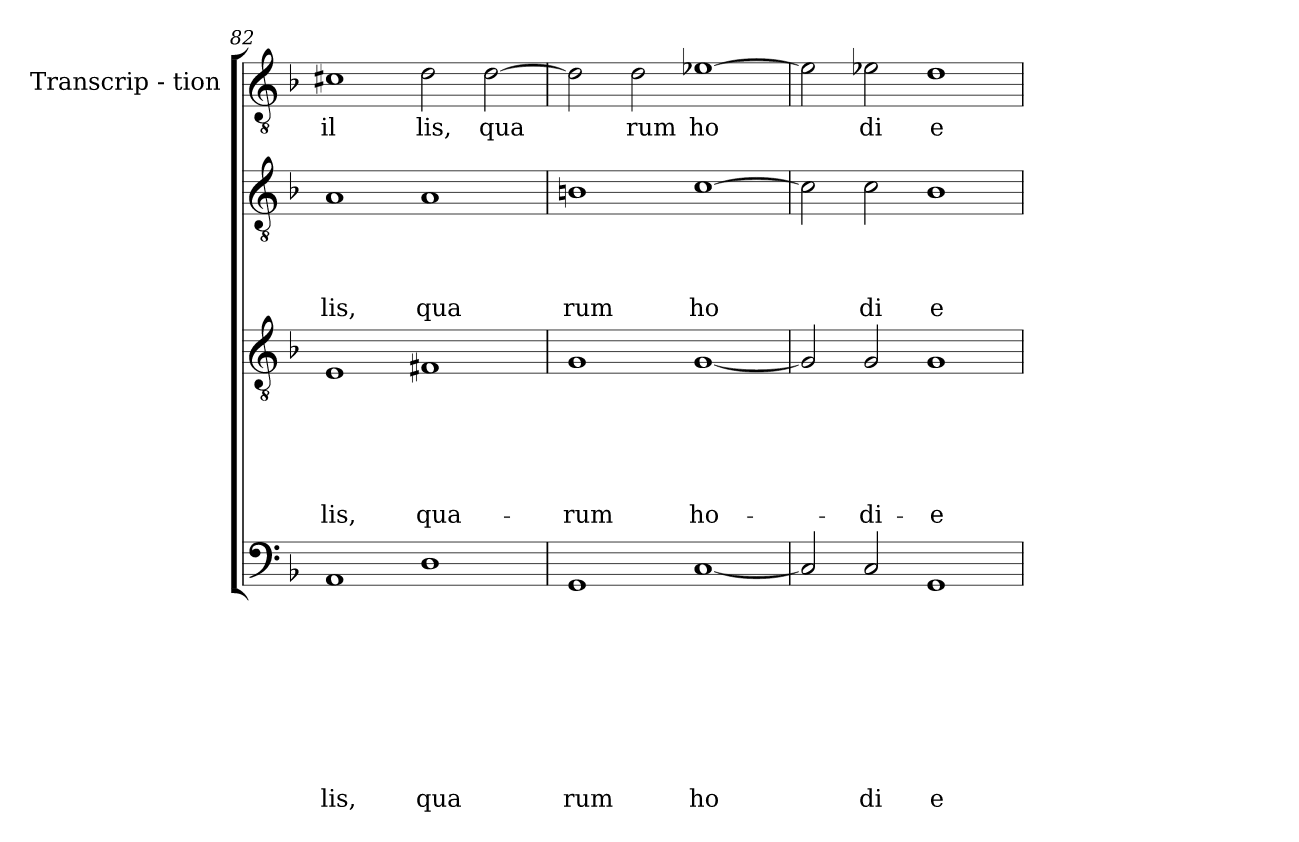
**kern	**text	**text	**text	**text	**text	**text	**text	**text	**text	**kern	**text	**text	**text	**text	**text	**text	**kern	**text	**text	**text	**text	**kern	**text
*part4	*part4	*part4	*part4	*part4	*part4	*part4	*part4	*part4	*part4	*part3	*part3	*part3	*part3	*part3	*part3	*part3	*part2	*part2	*part2	*part2	*part2	*part1	*part1
*staff4	*staff4	*staff4	*staff4	*staff4	*staff4	*staff4	*staff4	*staff4	*staff4	*staff3	*staff3	*staff3	*staff3	*staff3	*staff3	*staff3	*staff2	*staff2	*staff2	*staff2	*staff2	*staff1	*staff1
*	*	*	*	*	*	*	*	*	*	*	*	*	*	*	*	*	*	*	*	*	*	*I"Transcrip - tion	*
*	*	*	*	*	*	*	*	*	*	*	*	*	*	*	*	*	*	*	*	*	*	*I'Transcrip - tion	*
*clefF4	*	*	*	*	*	*	*	*	*	*clefGv2	*	*	*	*	*	*	*clefGv2	*	*	*	*	*clefGv2	*
*k[b-]	*	*	*	*	*	*	*	*	*	*k[b-]	*	*	*	*	*	*	*k[b-]	*	*	*	*	*k[b-]	*
*F:	*	*	*	*	*	*	*	*	*	*F:	*	*	*	*	*	*	*F:	*	*	*	*	*F:	*
=82	=82	=82	=82	=82	=82	=82	=82	=82	=82	=82	=82	=82	=82	=82	=82	=82	=82	=82	=82	=82	=82	=82	=82
!	!	!	!	!	!	!	!	!	!LO:LY:b	!	!	!	!	!	!	!LO:LY:b	!	!	!	!	!LO:LY:b	!	!LO:LY:b
1AA	.	.	.	.	.	.	.	.	lis,	1E	.	.	.	.	.	-lis,	1A	.	.	.	lis,	1c#X	il
!	!	!	!	!	!	!	!	!	!LO:LY:b	!	!	!	!	!	!	!LO:LY:b	!	!	!	!	!LO:LY:b	!	!LO:LY:b
1D	.	.	.	.	.	.	.	.	qua	1F#X	.	.	.	.	.	qua-	1A	.	.	.	qua	2d\	lis,
!	!	!	!	!	!	!	!	!	!	!	!	!	!	!	!	!	!	!	!	!	!	!	!LO:LY:b
.	.	.	.	.	.	.	.	.	.	.	.	.	.	.	.	.	.	.	.	.	.	[>2d\	qua
=83	=83	=83	=83	=83	=83	=83	=83	=83	=83	=83	=83	=83	=83	=83	=83	=83	=83	=83	=83	=83	=83	=83	=83
!	!	!	!	!	!	!	!	!	!LO:LY:b	!	!	!	!	!	!	!LO:LY:b	!	!	!	!	!LO:LY:b	!	!
1GG	.	.	.	.	.	.	.	.	rum	1G	.	.	.	.	.	-rum	1Bn	.	.	.	rum	2d\]	.
!	!	!	!	!	!	!	!	!	!	!	!	!	!	!	!	!	!	!	!	!	!	!	!LO:LY:b
.	.	.	.	.	.	.	.	.	.	.	.	.	.	.	.	.	.	.	.	.	.	2d\	rum
!	!	!	!	!	!	!	!	!	!LO:LY:b	!	!	!	!	!	!	!LO:LY:b	!	!	!	!	!LO:LY:b	!	!LO:LY:b
[<1C	.	.	.	.	.	.	.	.	ho	[<1G	.	.	.	.	.	ho-	[>1c	.	.	.	ho	[>1e-X	ho
=84	=84	=84	=84	=84	=84	=84	=84	=84	=84	=84	=84	=84	=84	=84	=84	=84	=84	=84	=84	=84	=84	=84	=84
2C/]	.	.	.	.	.	.	.	.	.	2G/]	.	.	.	.	.	.	2c\]	.	.	.	.	2e-\]	.
!	!	!	!	!	!	!	!	!	!LO:LY:b	!	!	!	!	!	!	!LO:LY:b	!	!	!	!	!LO:LY:b	!	!LO:LY:b
2C/	.	.	.	.	.	.	.	.	di	2G/	.	.	.	.	.	-di-	2c\	.	.	.	di	2e-X\	di
!	!	!	!	!	!	!	!	!	!LO:LY:b	!	!	!	!	!	!	!LO:LY:b	!	!	!	!	!LO:LY:b	!	!LO:LY:b
1GG	.	.	.	.	.	.	.	.	e	1G	.	.	.	.	.	-e	1B-	.	.	.	e	1d	e
=	=	=	=	=	=	=	=	=	=	=	=	=	=	=	=	=	=	=	=	=	=	=	=
*-	*-	*-	*-	*-	*-	*-	*-	*-	*-	*-	*-	*-	*-	*-	*-	*-	*-	*-	*-	*-	*-	*-	*-
